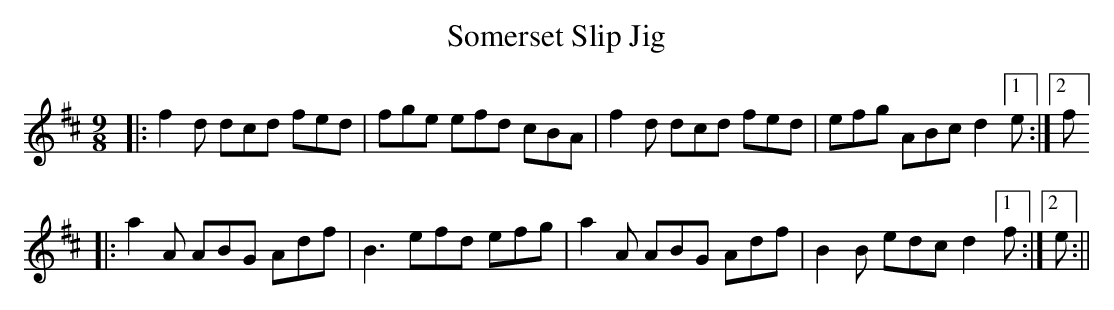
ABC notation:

X:1
T: Somerset Slip Jig
M: 9/8
L: 1/8
K: Dmaj
|:f2 d dcd fed|fge efd cBA| f2 d dcd fed|efg ABc d2 [1 e  :| [2 f]
|:a2 A ABG Adf| B3 efd efg| a2 A ABG Adf| B2 B edc d2 [1 f :| [2 e :||
